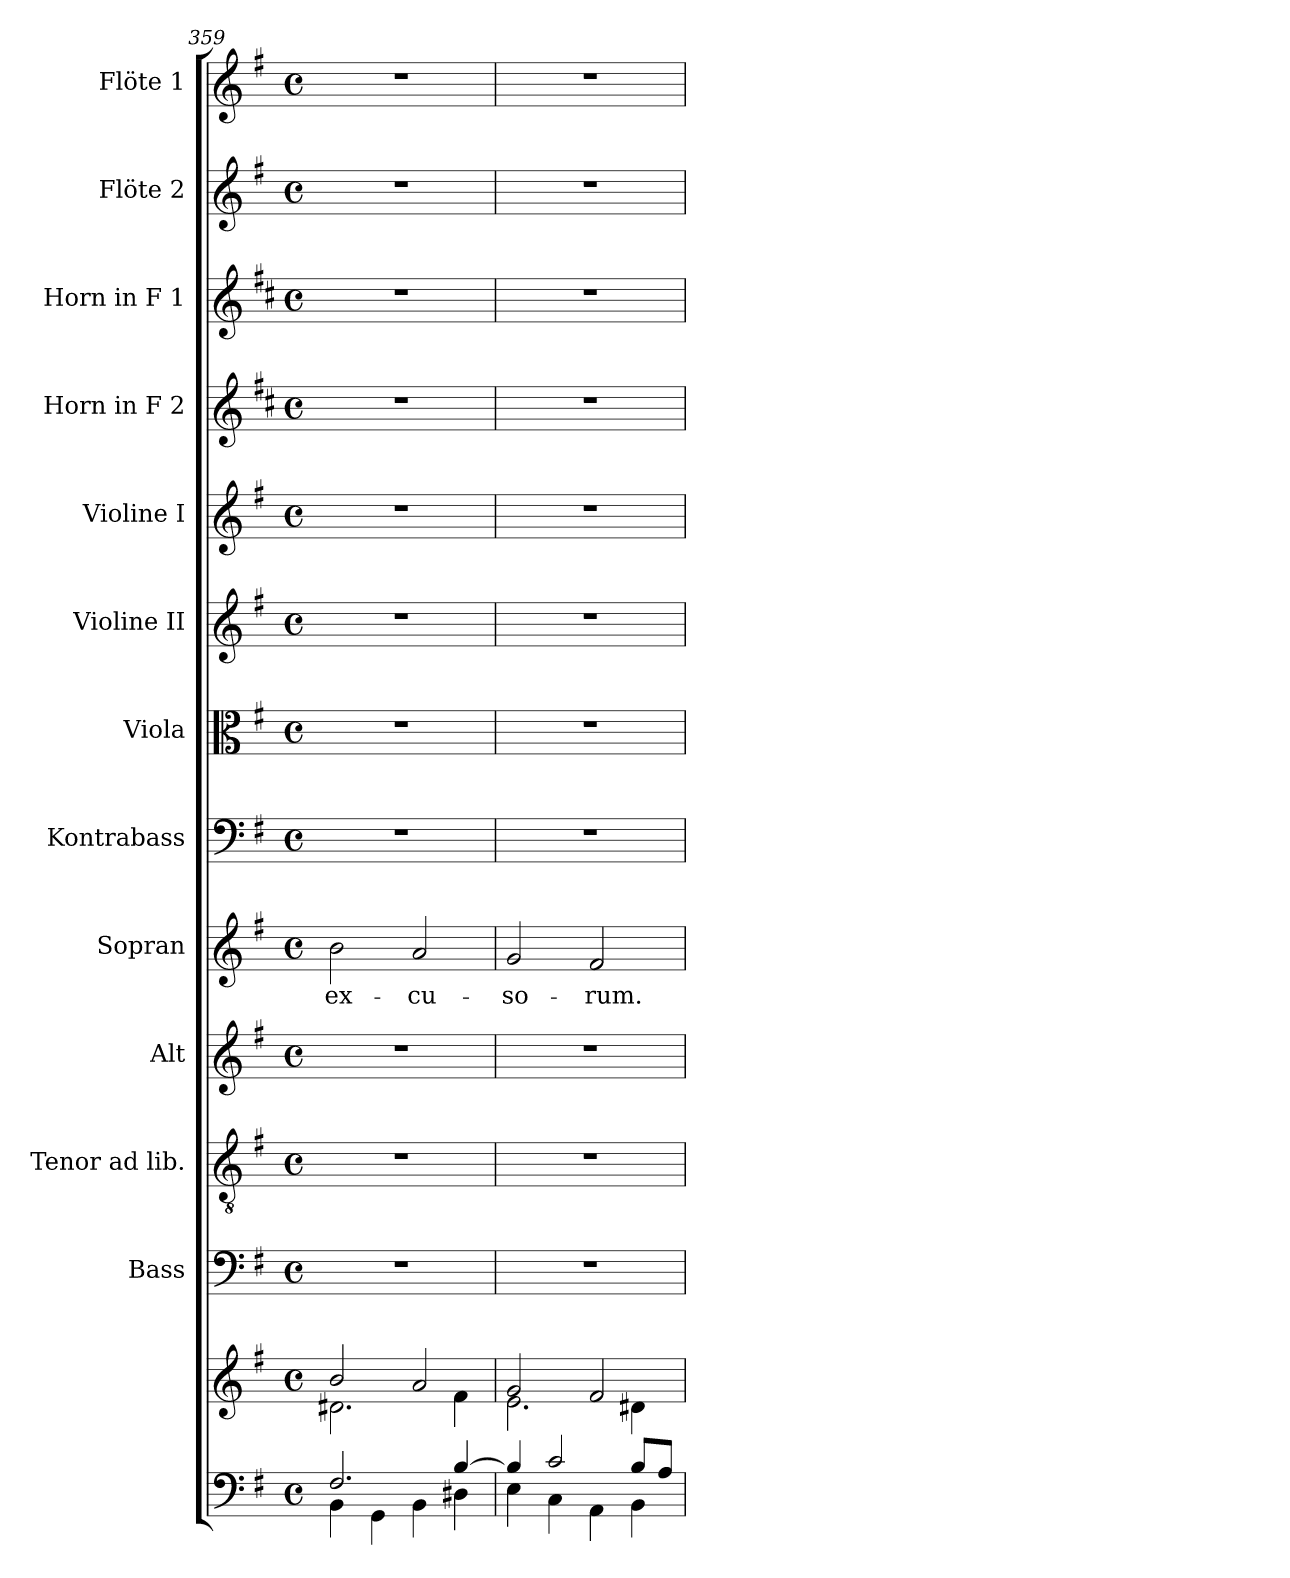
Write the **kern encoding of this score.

**kern	**kern	**kern	**kern	**kern	**kern	**text	**kern	**kern	**kern	**kern	**kern	**kern	**kern	**kern
*part13	*part13	*part12	*part11	*part10	*part9	*part9	*part8	*part7	*part6	*part5	*part4	*part3	*part2	*part1
*staff14	*staff13	*staff12	*staff11	*staff10	*staff9	*staff9	*staff8	*staff7	*staff6	*staff5	*staff4	*staff3	*staff2	*staff1
*	*	*I"Bass	*I"Tenor ad lib.	*I"Alt	*I"Sopran	*	*I"Kontrabass	*I"Viola	*I"Violine II	*I"Violine I	*I"Horn in F 2	*I"Horn in F 1	*I"Flöte 2	*I"Flöte 1
*	*	*I'B.	*I'T.	*I'A.	*I'S.	*	*I'Kb.	*I'Vla.	*I'Vl. II	*I'Vl. I	*	*	*I'Fl. 2	*I'Fl. 1
*clefF4	*clefG2	*clefF4	*clefGv2	*clefG2	*clefG2	*	*clefF4	*clefC3	*clefG2	*clefG2	*clefG2	*clefG2	*clefG2	*clefG2
*	*	*	*	*	*	*	*ITrd7c12	*	*	*	*ITrd4c7	*ITrd4c7	*	*
*k[f#]	*k[f#]	*k[f#]	*k[f#]	*k[f#]	*k[f#]	*	*k[f#]	*k[f#]	*k[f#]	*k[f#]	*k[f#]	*k[f#]	*k[f#]	*k[f#]
*G:	*G:	*G:	*G:	*G:	*G:	*	*G:	*G:	*G:	*G:	*G:	*G:	*G:	*G:
*M4/4	*M4/4	*M4/4	*M4/4	*M4/4	*M4/4	*	*M4/4	*M4/4	*M4/4	*M4/4	*M4/4	*M4/4	*M4/4	*M4/4
*met(c)	*met(c)	*met(c)	*met(c)	*met(c)	*met(c)	*	*met(c)	*met(c)	*met(c)	*met(c)	*met(c)	*met(c)	*met(c)	*met(c)
=359	=359	=359	=359	=359	=359	=359	=359	=359	=359	=359	=359	=359	=359	=359
*^	*^	*	*	*	*	*	*	*	*	*	*	*	*	*
!	!	!	!	!	!	!	!	!LO:LY:b	!	!	!	!	!	!	!	!
2.F#/	4BB\	2b/	2.d#X\	1r	1r	1r	2b\	ex-	1r	1r	1r	1r	1r	1r	1r	1r
.	4GG\	.	.	.	.	.	.	.	.	.	.	.	.	.	.	.
!	!	!	!	!	!	!	!	!LO:LY:b	!	!	!	!	!	!	!	!
.	4BB\	2a/	.	.	.	.	2a/	-cu-	.	.	.	.	.	.	.	.
[>4B/	4D#X\	.	4f#\	.	.	.	.	.	.	.	.	.	.	.	.	.
=360	=360	=360	=360	=360	=360	=360	=360	=360	=360	=360	=360	=360	=360	=360	=360	=360
!	!	!	!	!	!	!	!	!LO:LY:b	!	!	!	!	!	!	!	!
4B/]	4E\	2g/	2.e\	1r	1r	1r	2g/	-so-	1r	1r	1r	1r	1r	1r	1r	1r
2c/	4C\	.	.	.	.	.	.	.	.	.	.	.	.	.	.	.
!	!	!	!	!	!	!	!	!LO:LY:b	!	!	!	!	!	!	!	!
.	4AA\	2f#/	.	.	.	.	2f#/	-rum.	.	.	.	.	.	.	.	.
8B/L	4BB\	.	4d#X\	.	.	.	.	.	.	.	.	.	.	.	.	.
8A/J	.	.	.	.	.	.	.	.	.	.	.	.	.	.	.	.
*v	*v	*	*	*	*	*	*	*	*	*	*	*	*	*	*	*
*	*v	*v	*	*	*	*	*	*	*	*	*	*	*	*	*
=	=	=	=	=	=	=	=	=	=	=	=	=	=	=
*-	*-	*-	*-	*-	*-	*-	*-	*-	*-	*-	*-	*-	*-	*-
